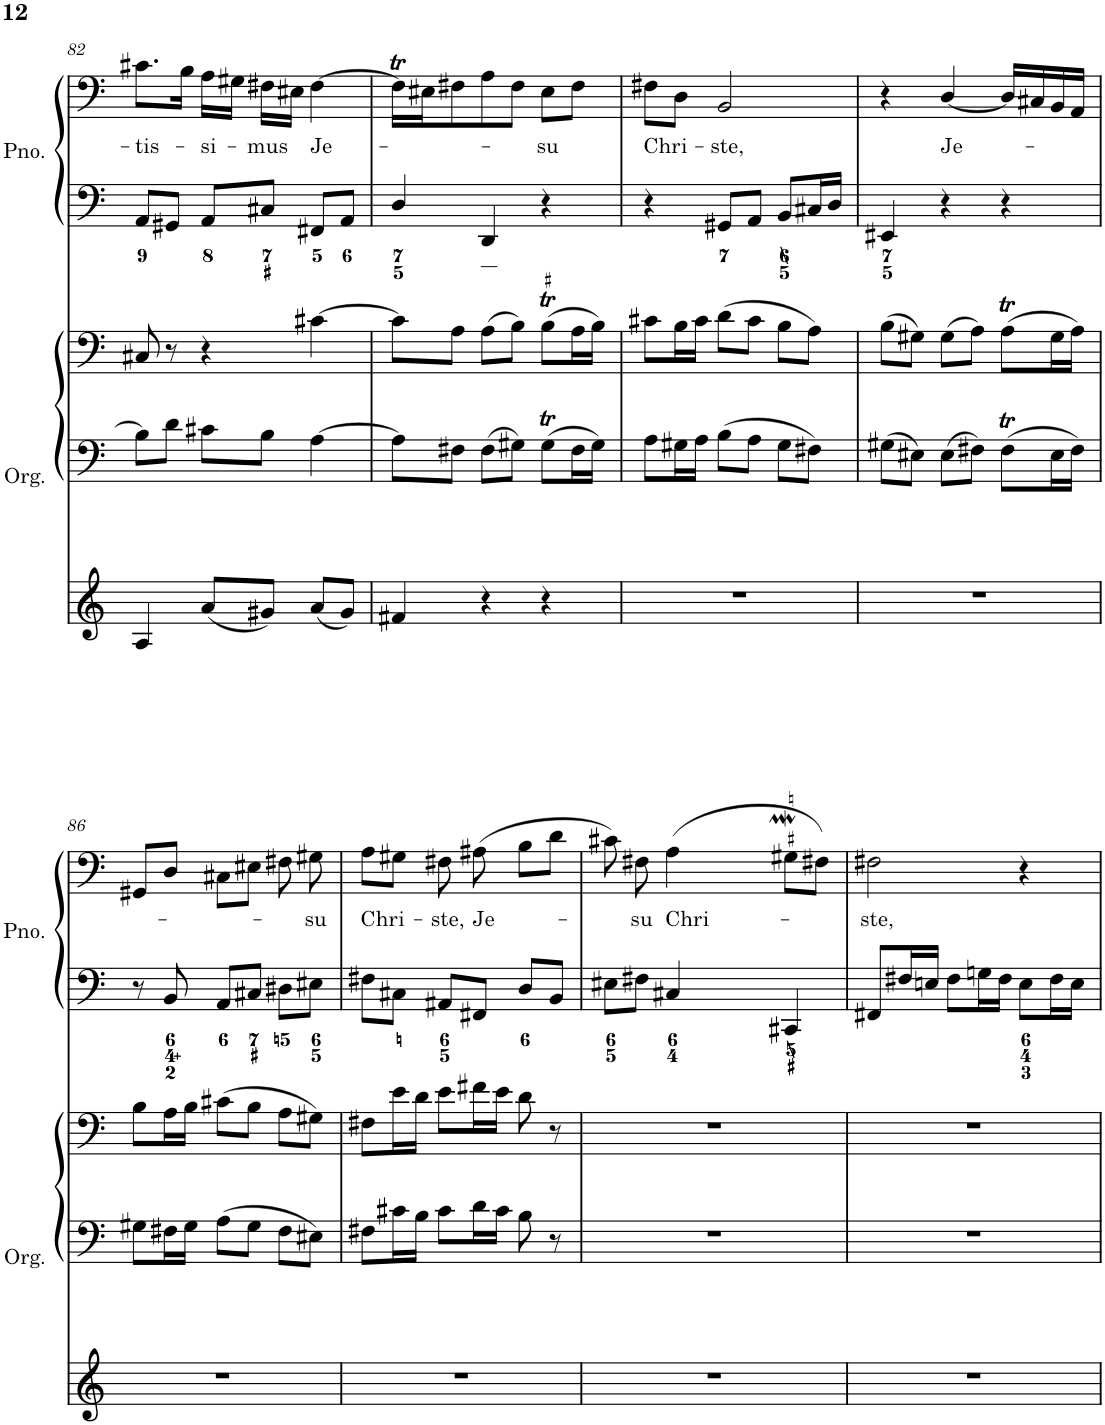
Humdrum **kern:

**kern	**kern	**kern	**kern	**kern	**text
*part2	*part2	*part2	*part1	*part1	*part1
*staff5	*staff4	*staff3	*staff2	*staff1	*staff1
*I"Organ	*	*	*I"Piano	*	*
*I'Org.	*	*	*I'Pno.	*	*
!!LO:PB:g=z
*clefG2	*clefF4	*clefF4	*clefF4	*clefF4	*
*k[]	*k[]	*k[]	*k[]	*k[]	*
*M3/4	*M3/4	*M3/4	*M3/4	*M3/4	*
=82	=82	=82	=82	=82	=82
!	!	!	!	!	!LO:LY:b
8.A/	8B\L]	8C#X/	8AA/L	8.c#X\L	-tis-
.	8d\J	8r	8GG#X/J	.	.
16ryy	.	.	.	16B\Jk	.
!	!	!	!	!	!LO:LY:b
8a/L	8c#X\L	4r	8AA/L	16A\LL	-si-
.	.	.	.	16G#X\JJ	.
!	!	!	!	!	!LO:LY:b
8g#X/J	8B\J	.	8C#X/J	16F#X\LL	-mus
.	.	.	.	16E#X\JJ	.
!	!	!	!	!	!LO:LY:b
8a/L	[4A\	[4c#X\	8FF#X/L	[4F#\	Je-
8g#/J	.	.	8AA/J	.	.
=83	=83	=83	=83	=83	=83
4f#X/	8A\L]	8c#\L]	4D/	16F#t\LL]	.
.	.	.	.	16E#X\J	.
.	8F#X'<\J	8A'<\J	.	8F#X\	.
4r	8F#\L	(8A\L	4DD/	8A\	.
.	8G#X\J	8B\J)	.	8F#\J	.
!	!	!LO:TR:acc=#	!	!	!LO:LY:b
4r	8G#t\L	(8BT\L	4r	8E#\L	su
.	16F#\L	16A\L	.	8F#\J	.
.	16G#\JJ	16B\JJ)	.	.	.
=84	=84	=84	=84	=84	=84
*^	*	*	*	*	*
!	!	!	!	!	!	!LO:LY:b
8ryy	2.r	8A\L	8c#X\L	4r	8F#X\L	Chri-
8d'	.	16G#X\L	16B\L	.	8D\J	.
.	.	16A\JJ	16c#\JJ	.	.	.
!	!	!	!	!	!	!LO:LY:b
2ryy	.	8B\L	(8d\L	8GG#X/L	2BB/	-ste,
.	.	8A\J	8c#\J	8AA/J	.	.
.	.	8G#\L	8B\L	8BB/L	.	.
.	.	8F#X\J	8A\J)	16C#X/L	.	.
.	.	.	.	16D/JJ	.	.
*v	*v	*	*	*	*	*
=85	=85	=85	=85	=85	=85
2.r	8G#X\L	(8B\L	4EE#X/	4r	.
.	8E#X'<\J	8G#X'<\J)	.	.	.
!	!	!	!	!	!LO:LY:b
.	8E#\L	(8G#\L	4r	[4D/	Je-
.	8F#X\J	8A\J)	.	.	.
.	8F#t\L	(8AT\L	4r	16D/LL]	.
.	.	.	.	16C#X/	.
.	16E#\L	16G#\L	.	16BB/	.
.	16F#\JJ	16A\JJ)	.	16AA/JJ	.
!!LO:LB:g=z
=86	=86	=86	=86	=86	=86
2.r	8G#X\L	8B\L	8r	8GG#X/L	.
.	16F#X\L	16A\L	8BB/	8D/J	.
.	16G#\JJ	16B\JJ	.	.	.
.	8A\L	(8c#X\L	8AA/L	8C#X\L	.
.	8G#\J	8B\J	8C#X/J	8E#X\J	.
.	8F#\L	8A\L	8D#X\L	8F#X\	.
!	!	!	!	!	!LO:LY:b
.	8E#X\J	8G#X\J)	8E#X\J	8G#X\	su
=87	=87	=87	=87	=87	=87
!	!	!	!	!	!LO:LY:b
2.r	8F#X\L	8F#X\L	8F#X\L	8A\L	Chri-
.	16c#X'\L	16e'\L	8C#X\J	8G#X\J	.
.	16B'\JJ	16d'\JJ	.	.	.
!	!	!	!	!	!LO:LY:b
.	8c#\L	8e\L	8AA#X/L	8F#X\	-ste,
!	!	!	!	!	!LO:LY:b
.	16d'>\L	16f#X'>\L	8FF#X/J	(8A#X\	Je-
.	16c#'>\JJ	16e'>\JJ	.	.	.
.	8B\	8d\	8D/L	8B\L	.
.	8r	8r	8BB/J	8d\J	.
=88	=88	=88	=88	=88	=88
2.r	2.r	2.r	8E#X\L	8c#X\)	.
!	!	!	!	!	!LO:LY:b
.	.	.	8F#X\J	8F#X\	-su
!	!	!	!	!	!LO:LY:b
.	.	.	4C#X/	(8.A\	Chri-
.	.	.	.	32G#XLLL	.
.	.	.	.	32AJJJ	.
!	!	!	!	!LO:MOR:acc=#	!
.	.	.	4CC#X/	8G#XW\L	.
.	.	.	.	8F#X\J)	.
=89	=89	=89	=89	=89	=89
!	!	!	!	!	!LO:LY:b
2.r	2.r	2.r	8FF#X/L	2F#X\	-ste,
.	.	.	16F#X/L	.	.
.	.	.	16En/JJ	.	.
.	.	.	8F#\L	.	.
.	.	.	16Gn\L	.	.
.	.	.	16F#\JJ	.	.
.	.	.	8E\L	4r	.
.	.	.	16F#\L	.	.
.	.	.	16E\JJ	.	.
=	=	=	=	=	=
*-	*-	*-	*-	*-	*-
